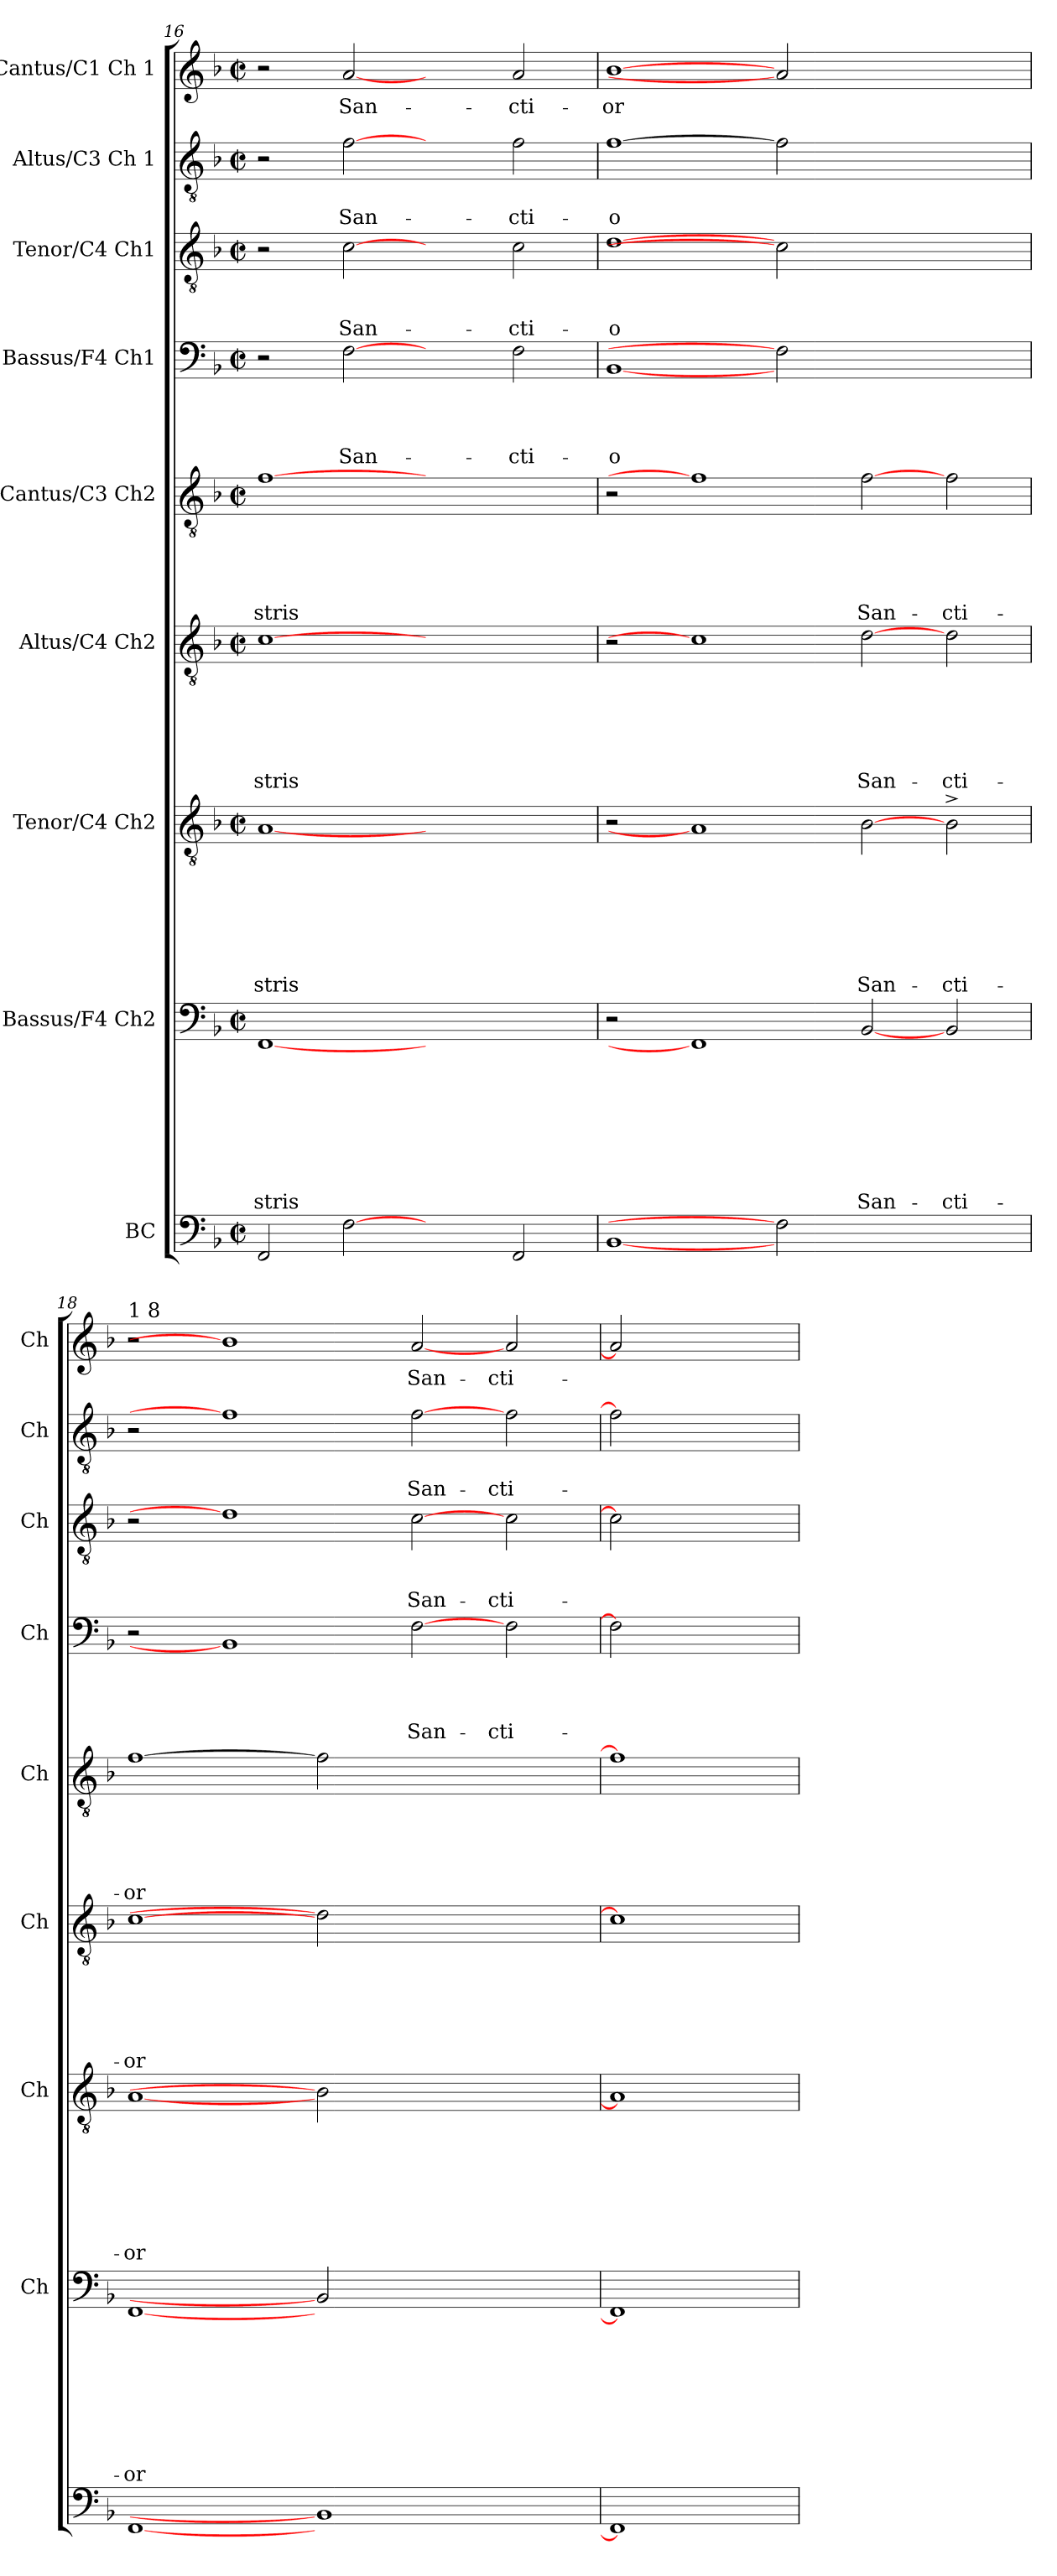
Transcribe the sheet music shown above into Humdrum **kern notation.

**kern	**kern	**text	**text	**text	**text	**text	**text	**text	**text	**kern	**text	**text	**text	**text	**text	**text	**text	**kern	**text	**text	**text	**text	**text	**text	**kern	**text	**text	**text	**text	**text	**kern	**text	**text	**text	**text	**kern	**text	**text	**text	**kern	**text	**text	**kern	**text
*part9	*part8	*part8	*part8	*part8	*part8	*part8	*part8	*part8	*part8	*part7	*part7	*part7	*part7	*part7	*part7	*part7	*part7	*part6	*part6	*part6	*part6	*part6	*part6	*part6	*part5	*part5	*part5	*part5	*part5	*part5	*part4	*part4	*part4	*part4	*part4	*part3	*part3	*part3	*part3	*part2	*part2	*part2	*part1	*part1
*staff9	*staff8	*staff8	*staff8	*staff8	*staff8	*staff8	*staff8	*staff8	*staff8	*staff7	*staff7	*staff7	*staff7	*staff7	*staff7	*staff7	*staff7	*staff6	*staff6	*staff6	*staff6	*staff6	*staff6	*staff6	*staff5	*staff5	*staff5	*staff5	*staff5	*staff5	*staff4	*staff4	*staff4	*staff4	*staff4	*staff3	*staff3	*staff3	*staff3	*staff2	*staff2	*staff2	*staff1	*staff1
*I"BC	*I"Bassus/F4 Ch2	*	*	*	*	*	*	*	*	*I"Tenor/C4 Ch2	*	*	*	*	*	*	*	*I"Altus/C4 Ch2	*	*	*	*	*	*	*I"Cantus/C3 Ch2	*	*	*	*	*	*I"Bassus/F4 Ch1	*	*	*	*	*I"Tenor/C4 Ch1	*	*	*	*I"Altus/C3 Ch 1	*	*	*I"Cantus/C1 Ch 1	*
*	*I'Ch	*	*	*	*	*	*	*	*	*I'Ch	*	*	*	*	*	*	*	*I'Ch	*	*	*	*	*	*	*I'Ch	*	*	*	*	*	*I'Ch	*	*	*	*	*I'Ch	*	*	*	*I'Ch	*	*	*I'Ch	*
*clefF4	*clefF4	*	*	*	*	*	*	*	*	*clefGv2	*	*	*	*	*	*	*	*clefGv2	*	*	*	*	*	*	*clefGv2	*	*	*	*	*	*clefF4	*	*	*	*	*clefGv2	*	*	*	*clefGv2	*	*	*clefG2	*
*k[b-]	*k[b-]	*	*	*	*	*	*	*	*	*k[b-]	*	*	*	*	*	*	*	*k[b-]	*	*	*	*	*	*	*k[b-]	*	*	*	*	*	*k[b-]	*	*	*	*	*k[b-]	*	*	*	*k[b-]	*	*	*k[b-]	*
*F:	*F:	*	*	*	*	*	*	*	*	*F:	*	*	*	*	*	*	*	*F:	*	*	*	*	*	*	*F:	*	*	*	*	*	*F:	*	*	*	*	*F:	*	*	*	*F:	*	*	*F:	*
*M2/2	*M2/2	*	*	*	*	*	*	*	*	*M2/2	*	*	*	*	*	*	*	*M2/2	*	*	*	*	*	*	*M2/2	*	*	*	*	*	*M2/2	*	*	*	*	*M2/2	*	*	*	*M2/2	*	*	*M2/2	*
*met(c|)	*met(c|)	*	*	*	*	*	*	*	*	*met(c|)	*	*	*	*	*	*	*	*met(c|)	*	*	*	*	*	*	*met(c|)	*	*	*	*	*	*met(c|)	*	*	*	*	*met(c|)	*	*	*	*met(c|)	*	*	*met(c|)	*
=16	=16	=16	=16	=16	=16	=16	=16	=16	=16	=16	=16	=16	=16	=16	=16	=16	=16	=16	=16	=16	=16	=16	=16	=16	=16	=16	=16	=16	=16	=16	=16	=16	=16	=16	=16	=16	=16	=16	=16	=16	=16	=16	=16	=16
!	!	!	!	!	!	!	!	!	!LO:LY:b	!	!	!	!	!	!	!	!LO:LY:b	!	!	!	!	!	!	!LO:LY:b	!	!	!	!	!	!LO:LY:b	!	!	!	!	!	!	!	!	!	!	!	!	!	!
2FF/	[1FF	.	.	.	.	.	.	.	-stris	[1A	.	.	.	.	.	.	-stris	[1c	.	.	.	.	.	-stris	[1f	.	.	.	.	-stris	2r	.	.	.	.	2r	.	.	.	2r	.	.	2r	.
!	!	!	!	!	!	!	!	!	!	!	!	!	!	!	!	!	!	!	!	!	!	!	!	!	!	!	!	!	!	!	!	!	!	!	!LO:LY:b	!	!	!	!LO:LY:b	!	!	!LO:LY:b	!	!LO:LY:b
[2F	.	.	.	.	.	.	.	.	.	.	.	.	.	.	.	.	.	.	.	.	.	.	.	.	.	.	.	.	.	.	[2F	.	.	.	San-	[2c	.	.	San-	[2f	.	San-	[2a	San-
2ryy	1ryy	.	.	.	.	.	.	.	.	1ryy	.	.	.	.	.	.	.	1ryy	.	.	.	.	.	.	1ryy	.	.	.	.	.	2ryy	.	.	.	.	2ryy	.	.	.	2ryy	.	.	2ryy	.
!	!	!	!	!	!	!	!	!	!	!	!	!	!	!	!	!	!	!	!	!	!	!	!	!	!	!	!	!	!	!	!	!	!	!	!LO:LY:b	!	!	!	!LO:LY:b	!	!	!LO:LY:b	!	!LO:LY:b
2FF/	.	.	.	.	.	.	.	.	.	.	.	.	.	.	.	.	.	.	.	.	.	.	.	.	.	.	.	.	.	.	2F\	.	.	.	-cti-	2c\	.	.	-cti-	2f\	.	-cti-	2a/	-cti-
=17	=17	=17	=17	=17	=17	=17	=17	=17	=17	=17	=17	=17	=17	=17	=17	=17	=17	=17	=17	=17	=17	=17	=17	=17	=17	=17	=17	=17	=17	=17	=17	=17	=17	=17	=17	=17	=17	=17	=17	=17	=17	=17	=17	=17
!	!	!	!	!	!	!	!	!	!	!	!	!	!	!	!	!	!	!	!	!	!	!	!	!	!	!	!	!	!	!	!	!	!	!	!LO:LY:b:rj	!	!	!	!LO:LY:b:rj	!	!	!LO:LY:b:rj	!	!LO:LY:b
[1BB-	2r	.	.	.	.	.	.	.	.	2r	.	.	.	.	.	.	.	2r	.	.	.	.	.	.	2r	.	.	.	.	.	[1BB-	.	.	.	-o	[1d	.	.	-o	[1f	.	-o	[1b-	-or
.	1FF]	.	.	.	.	.	.	.	.	1A]	.	.	.	.	.	.	.	1c]	.	.	.	.	.	.	1f]	.	.	.	.	.	.	.	.	.	.	.	.	.	.	.	.	.	.	.
2F]	.	.	.	.	.	.	.	.	.	.	.	.	.	.	.	.	.	.	.	.	.	.	.	.	.	.	.	.	.	.	2F]	.	.	.	.	2c]	.	.	.	2f]	.	.	2a]	.
!	!	!	!	!	!	!	!	!	!LO:LY:b	!	!	!	!	!	!	!	!LO:LY:b	!	!	!	!	!	!	!LO:LY:b	!	!	!	!	!	!LO:LY:b	!	!	!	!	!	!	!	!	!	!	!	!	!	!
1ryy	[2BB-	.	.	.	.	.	.	.	San-	[2B-	.	.	.	.	.	.	San-	[2d	.	.	.	.	.	San-	[2f	.	.	.	.	San-	1ryy	.	.	.	.	1ryy	.	.	.	1ryy	.	.	1ryy	.
!	!	!	!	!	!	!	!	!	!LO:LY:b	!	!	!	!	!	!	!	!LO:LY:b	!	!	!	!	!	!	!LO:LY:b	!	!	!	!	!	!LO:LY:b	!	!	!	!	!	!	!	!	!	!	!	!	!	!
.	2BB-/	.	.	.	.	.	.	.	-cti-	2B-^>\	.	.	.	.	.	.	-cti-	2d\	.	.	.	.	.	-cti-	2f\	.	.	.	.	-cti-	.	.	.	.	.	.	.	.	.	.	.	.	.	.
!!LO:LB:g=z
=18	=18	=18	=18	=18	=18	=18	=18	=18	=18	=18	=18	=18	=18	=18	=18	=18	=18	=18	=18	=18	=18	=18	=18	=18	=18	=18	=18	=18	=18	=18	=18	=18	=18	=18	=18	=18	=18	=18	=18	=18	=18	=18	=18	=18
!	!	!	!	!	!	!	!	!	!	!	!	!	!	!	!	!	!	!	!	!	!	!	!	!	!	!	!	!	!	!	!	!	!	!	!	!	!	!	!	!	!	!	!LO:TX:a:t=1 8	!
!	!	!	!	!	!	!	!	!	!LO:LY:b	!	!	!	!	!	!	!	!LO:LY:b	!	!	!	!	!	!	!LO:LY:b	!	!	!	!	!	!LO:LY:b	!	!	!	!	!	!	!	!	!	!	!	!	!	!
[1FF	[1FF	.	.	.	.	.	.	.	-or	[1A	.	.	.	.	.	.	-or	[1c	.	.	.	.	.	-or	[1f	.	.	.	.	-or	2r	.	.	.	.	2r	.	.	.	2r	.	.	2r	.
.	.	.	.	.	.	.	.	.	.	.	.	.	.	.	.	.	.	.	.	.	.	.	.	.	.	.	.	.	.	.	1BB-]	.	.	.	.	1d]	.	.	.	1f]	.	.	1b-]	.
1BB-]	2BB-]	.	.	.	.	.	.	.	.	2B-]	.	.	.	.	.	.	.	2d]	.	.	.	.	.	.	2f]	.	.	.	.	.	.	.	.	.	.	.	.	.	.	.	.	.	.	.
!	!	!	!	!	!	!	!	!	!	!	!	!	!	!	!	!	!	!	!	!	!	!	!	!	!	!	!	!	!	!	!	!	!	!	!LO:LY:b	!	!	!	!LO:LY:b	!	!	!LO:LY:b	!	!LO:LY:b
.	1ryy	.	.	.	.	.	.	.	.	1ryy	.	.	.	.	.	.	.	1ryy	.	.	.	.	.	.	1ryy	.	.	.	.	.	[2F	.	.	.	San-	[2c	.	.	San-	[2f	.	San-	[2a	San-
!	!	!	!	!	!	!	!	!	!	!	!	!	!	!	!	!	!	!	!	!	!	!	!	!	!	!	!	!	!	!	!	!	!	!	!LO:LY:b	!	!	!	!LO:LY:b	!	!	!LO:LY:b	!	!LO:LY:b
2ryy	.	.	.	.	.	.	.	.	.	.	.	.	.	.	.	.	.	.	.	.	.	.	.	.	.	.	.	.	.	.	2F\	.	.	.	-cti-	2c\	.	.	-cti-	2f\	.	-cti-	2a/	-cti-
=19	=19	=19	=19	=19	=19	=19	=19	=19	=19	=19	=19	=19	=19	=19	=19	=19	=19	=19	=19	=19	=19	=19	=19	=19	=19	=19	=19	=19	=19	=19	=19	=19	=19	=19	=19	=19	=19	=19	=19	=19	=19	=19	=19	=19
1FF]	1FF]	.	.	.	.	.	.	.	.	1A]	.	.	.	.	.	.	.	1c]	.	.	.	.	.	.	1f]	.	.	.	.	.	2F]	.	.	.	.	2c]	.	.	.	2f]	.	.	2a]	.
.	.	.	.	.	.	.	.	.	.	.	.	.	.	.	.	.	.	.	.	.	.	.	.	.	.	.	.	.	.	.	2ryy	.	.	.	.	2ryy	.	.	.	2ryy	.	.	2ryy	.
=	=	=	=	=	=	=	=	=	=	=	=	=	=	=	=	=	=	=	=	=	=	=	=	=	=	=	=	=	=	=	=	=	=	=	=	=	=	=	=	=	=	=	=	=
*-	*-	*-	*-	*-	*-	*-	*-	*-	*-	*-	*-	*-	*-	*-	*-	*-	*-	*-	*-	*-	*-	*-	*-	*-	*-	*-	*-	*-	*-	*-	*-	*-	*-	*-	*-	*-	*-	*-	*-	*-	*-	*-	*-	*-
